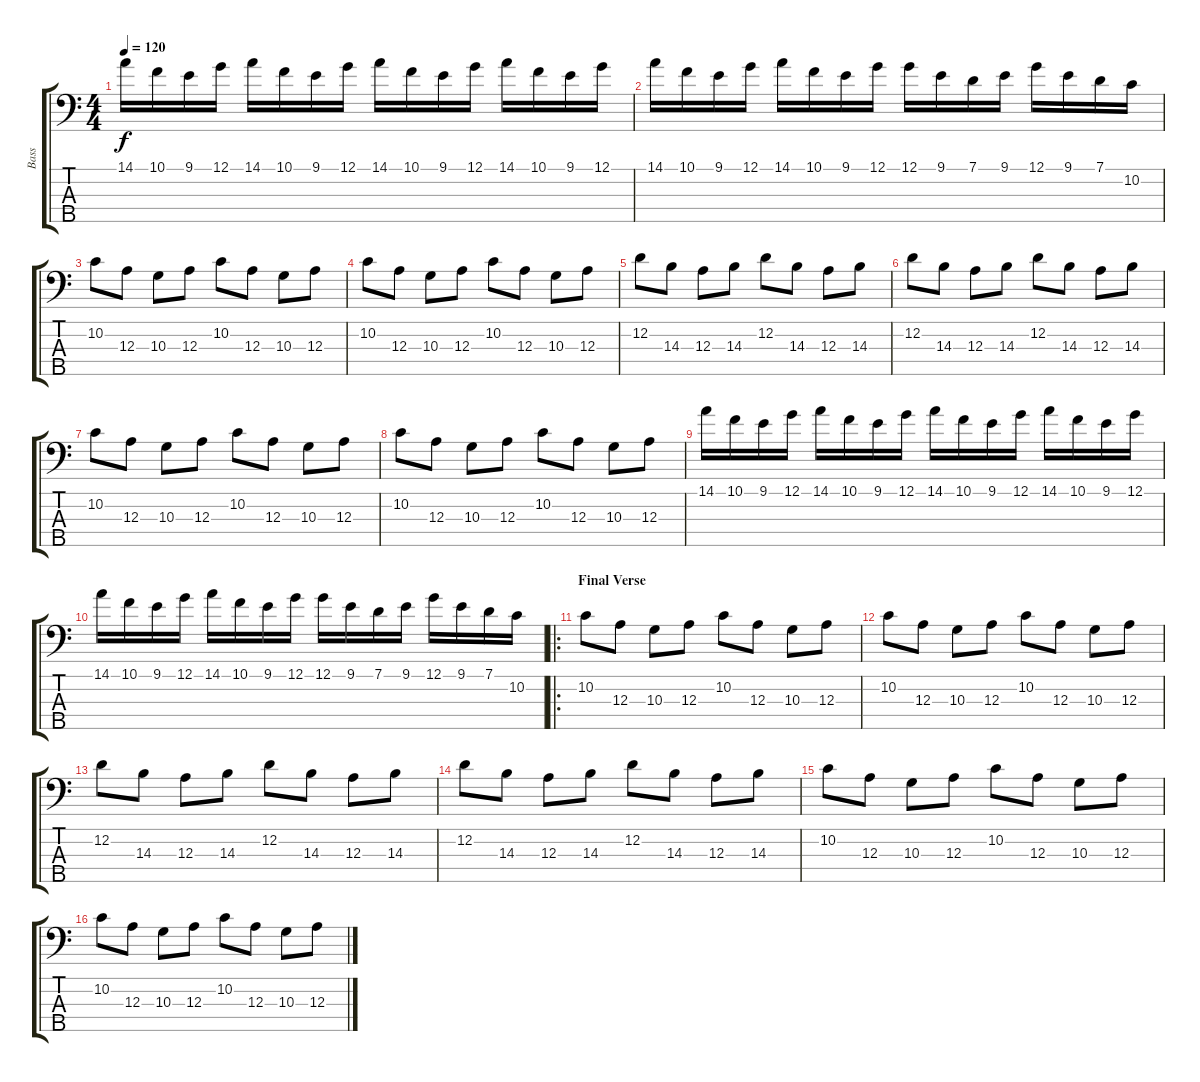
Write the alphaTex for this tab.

\track ("Bass" "Bass") {instrument electricbassfinger}
\staff {score tabs}
\tuning (G2 D2 A1 E1 B0) {hide}
\ts (4 4)
\tempo 120
\clef f4
\ks c
14.1.16{dy f} 10.1.16 9.1.16 12.1.16 14.1.16 10.1.16 9.1.16 12.1.16 14.1.16 10.1.16 9.1.16 12.1.16 14.1.16 10.1.16 9.1.16 12.1.16 |
14.1.16 10.1.16 9.1.16 12.1.16 14.1.16 10.1.16 9.1.16 12.1.16 12.1.16 9.1.16 7.1.16 9.1.16 12.1.16 9.1.16 7.1.16 10.2.16 |
10.2.8 12.3.8 10.3.8 12.3.8 10.2.8 12.3.8 10.3.8 12.3.8 |
10.2.8 12.3.8 10.3.8 12.3.8 10.2.8 12.3.8 10.3.8 12.3.8 |
12.2.8 14.3.8 12.3.8 14.3.8 12.2.8 14.3.8 12.3.8 14.3.8 |
12.2.8 14.3.8 12.3.8 14.3.8 12.2.8 14.3.8 12.3.8 14.3.8 |
10.2.8 12.3.8 10.3.8 12.3.8 10.2.8 12.3.8 10.3.8 12.3.8 |
10.2.8 12.3.8 10.3.8 12.3.8 10.2.8 12.3.8 10.3.8 12.3.8 |
14.1.16 10.1.16 9.1.16 12.1.16 14.1.16 10.1.16 9.1.16 12.1.16 14.1.16 10.1.16 9.1.16 12.1.16 14.1.16 10.1.16 9.1.16 12.1.16 |
14.1.16 10.1.16 9.1.16 12.1.16 14.1.16 10.1.16 9.1.16 12.1.16 12.1.16 9.1.16 7.1.16 9.1.16 12.1.16 9.1.16 7.1.16 10.2.16 |
\ro
\section ("" "Final Verse")
10.2.8 12.3.8 10.3.8 12.3.8 10.2.8 12.3.8 10.3.8 12.3.8 |
10.2.8 12.3.8 10.3.8 12.3.8 10.2.8 12.3.8 10.3.8 12.3.8 |
12.2.8 14.3.8 12.3.8 14.3.8 12.2.8 14.3.8 12.3.8 14.3.8 |
12.2.8 14.3.8 12.3.8 14.3.8 12.2.8 14.3.8 12.3.8 14.3.8 |
10.2.8 12.3.8 10.3.8 12.3.8 10.2.8 12.3.8 10.3.8 12.3.8 |
10.2.8 12.3.8 10.3.8 12.3.8 10.2.8 12.3.8 10.3.8 12.3.8
